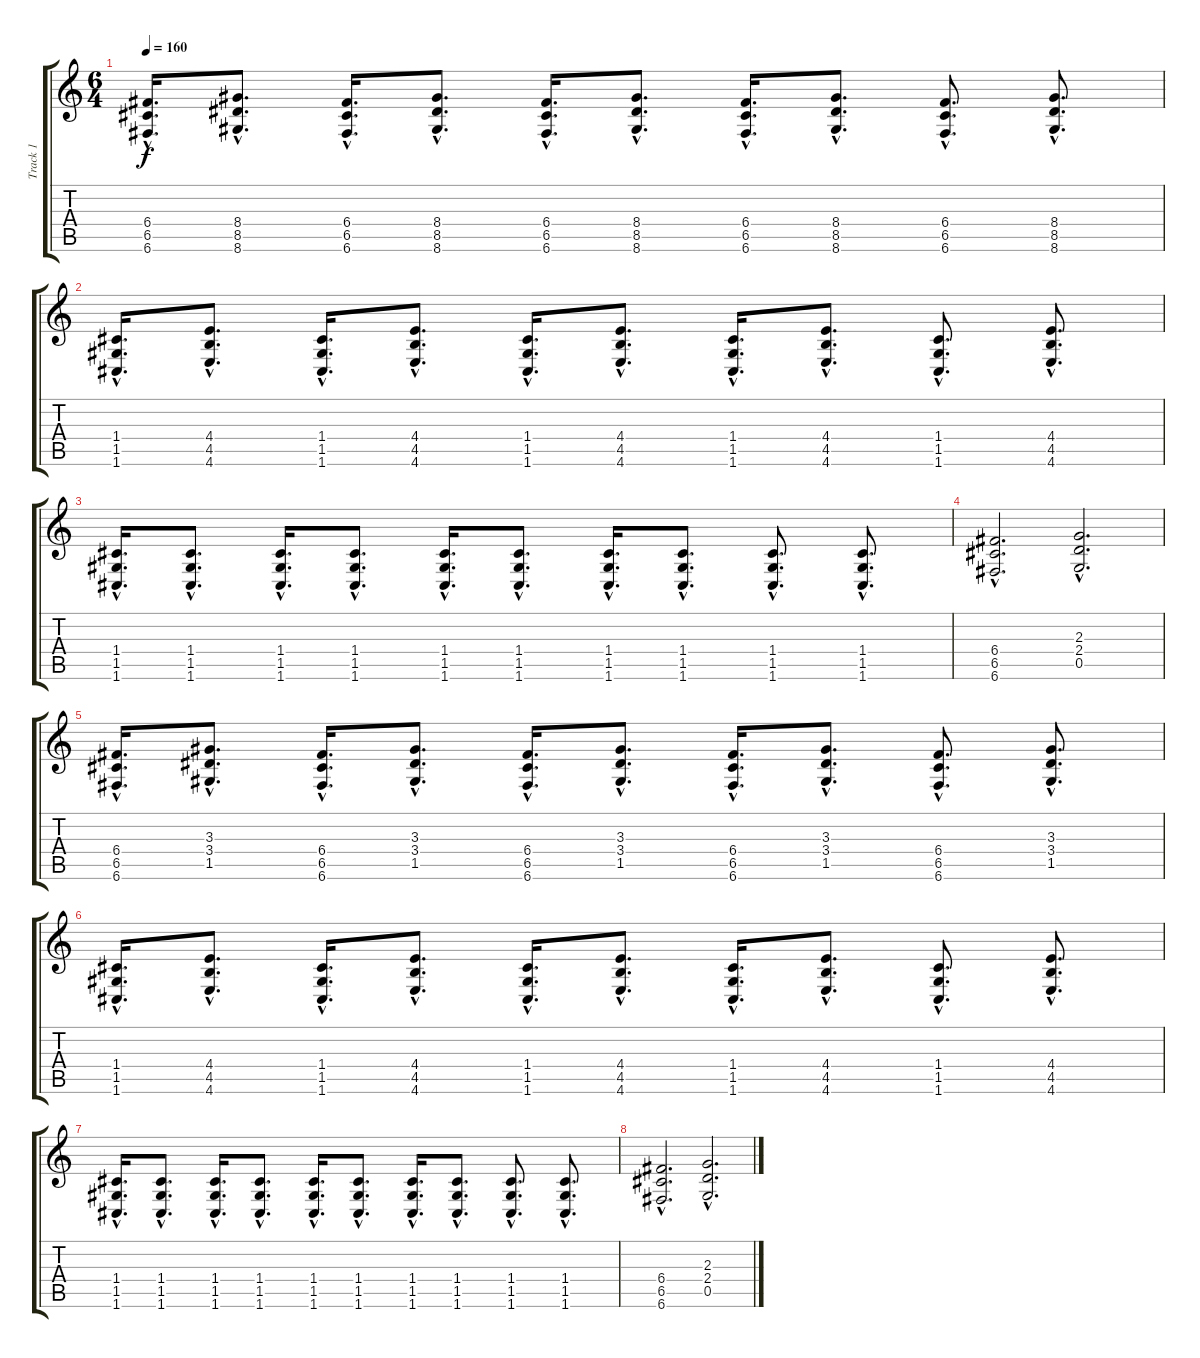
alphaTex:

\track ("Track 1" "Track 1") {instrument distortionguitar}
\staff {score tabs}
\tuning (D4 A3 F3 C3 G2 C2) {hide}
\ts (6 4)
\tempo 160
\clef g2
\ks c
(6.4{hac} 6.5{hac} 6.6{hac}).16{d dy f} (8.4{hac} 8.5{hac} 8.6{hac}).8{d} (6.4{hac} 6.5{hac} 6.6{hac}).16{d} (8.4{hac} 8.5{hac} 8.6{hac}).8{d} (6.4{hac} 6.5{hac} 6.6{hac}).16{d} (8.4{hac} 8.5{hac} 8.6{hac}).8{d} (6.4{hac} 6.5{hac} 6.6{hac}).16{d} (8.4{hac} 8.5{hac} 8.6{hac}).8{d} (6.4{hac} 6.5{hac} 6.6{hac}).8{d} (8.4{hac} 8.5{hac} 8.6{hac}).8{d} |
(1.4{hac} 1.5{hac} 1.6{hac}).16{d} (4.4{hac} 4.5{hac} 4.6{hac}).8{d} (1.4{hac} 1.5{hac} 1.6{hac}).16{d} (4.4{hac} 4.5{hac} 4.6{hac}).8{d} (1.4{hac} 1.5{hac} 1.6{hac}).16{d} (4.4{hac} 4.5{hac} 4.6{hac}).8{d} (1.4{hac} 1.5{hac} 1.6{hac}).16{d} (4.4{hac} 4.5{hac} 4.6{hac}).8{d} (1.4{hac} 1.5{hac} 1.6{hac}).8{d} (4.4{hac} 4.5{hac} 4.6{hac}).8{d} |
(1.4{hac} 1.5{hac} 1.6{hac}).16{d} (1.4{hac} 1.5{hac} 1.6{hac}).8{d} (1.4{hac} 1.5{hac} 1.6{hac}).16{d} (1.4{hac} 1.5{hac} 1.6{hac}).8{d} (1.4{hac} 1.5{hac} 1.6{hac}).16{d} (1.4{hac} 1.5{hac} 1.6{hac}).8{d} (1.4{hac} 1.5{hac} 1.6{hac}).16{d} (1.4{hac} 1.5{hac} 1.6{hac}).8{d} (1.4{hac} 1.5{hac} 1.6{hac}).8{d} (1.4{hac} 1.5{hac} 1.6{hac}).8{d} |
(6.4{hac} 6.5{hac} 6.6{hac}).2{d} (2.3{hac} 2.4{hac} 0.5{hac}).2{d} |
(6.4{hac} 6.5{hac} 6.6{hac}).16{d} (3.3{hac} 3.4{hac} 1.5{hac}).8{d} (6.4{hac} 6.5{hac} 6.6{hac}).16{d} (3.3{hac} 3.4{hac} 1.5{hac}).8{d} (6.4{hac} 6.5{hac} 6.6{hac}).16{d} (3.3{hac} 3.4{hac} 1.5{hac}).8{d} (6.4{hac} 6.5{hac} 6.6{hac}).16{d} (3.3{hac} 3.4{hac} 1.5{hac}).8{d} (6.4{hac} 6.5{hac} 6.6{hac}).8{d} (3.3{hac} 3.4{hac} 1.5{hac}).8{d} |
(1.4{hac} 1.5{hac} 1.6{hac}).16{d} (4.4{hac} 4.5{hac} 4.6{hac}).8{d} (1.4{hac} 1.5{hac} 1.6{hac}).16{d} (4.4{hac} 4.5{hac} 4.6{hac}).8{d} (1.4{hac} 1.5{hac} 1.6{hac}).16{d} (4.4{hac} 4.5{hac} 4.6{hac}).8{d} (1.4{hac} 1.5{hac} 1.6{hac}).16{d} (4.4{hac} 4.5{hac} 4.6{hac}).8{d} (1.4{hac} 1.5{hac} 1.6{hac}).8{d} (4.4{hac} 4.5{hac} 4.6{hac}).8{d} |
(1.4{hac} 1.5{hac} 1.6{hac}).16{d} (1.4{hac} 1.5{hac} 1.6{hac}).8{d} (1.4{hac} 1.5{hac} 1.6{hac}).16{d} (1.4{hac} 1.5{hac} 1.6{hac}).8{d} (1.4{hac} 1.5{hac} 1.6{hac}).16{d} (1.4{hac} 1.5{hac} 1.6{hac}).8{d} (1.4{hac} 1.5{hac} 1.6{hac}).16{d} (1.4{hac} 1.5{hac} 1.6{hac}).8{d} (1.4{hac} 1.5{hac} 1.6{hac}).8{d} (1.4{hac} 1.5{hac} 1.6{hac}).8{d} |
(6.4{hac} 6.5{hac} 6.6{hac}).2{d} (2.3{hac} 2.4{hac} 0.5{hac}).2{d}
